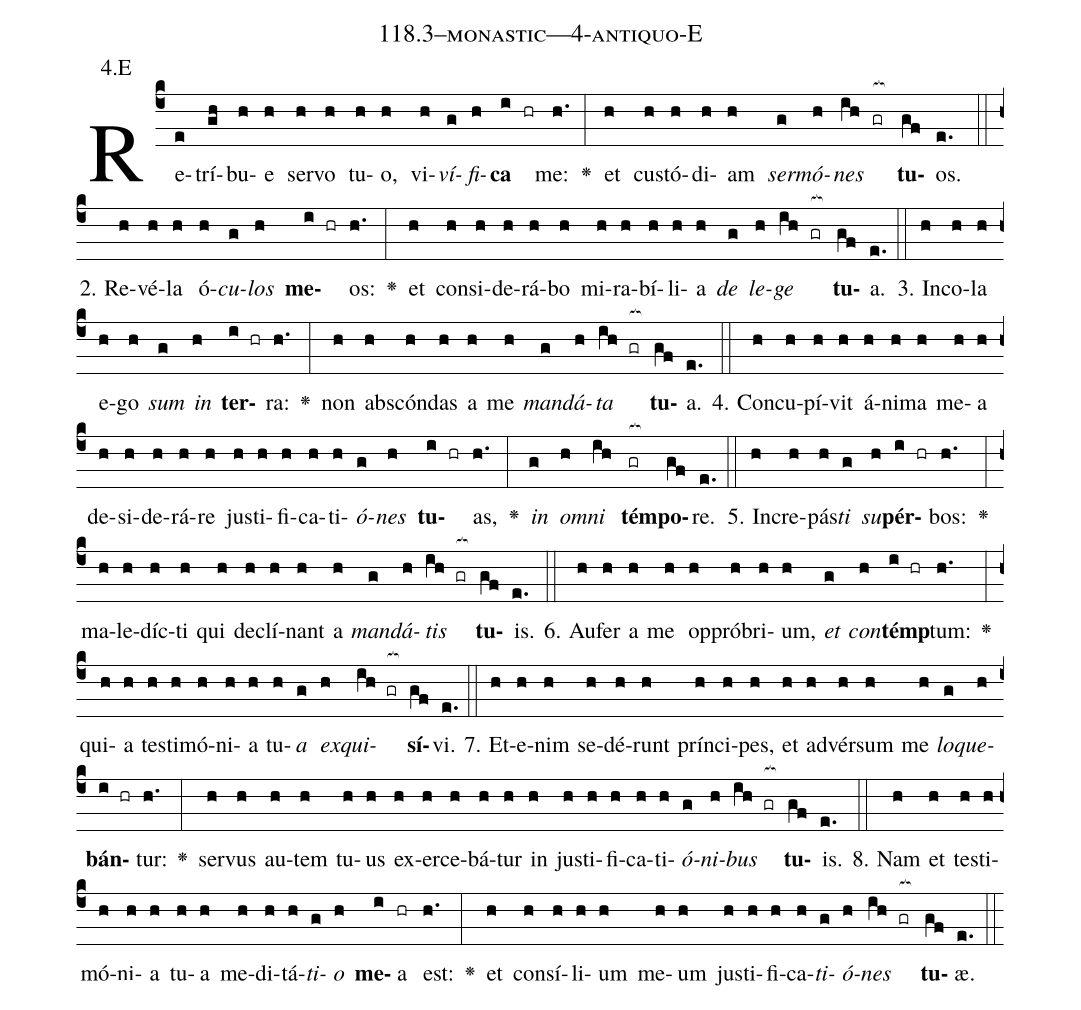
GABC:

name: 118.3--monastic---4-antiquo-E;
annotation: 4.E;
%%
(c4)Re(e)trí(gh)bu(h)e(h) ser(h)vo(h) tu(h)o,(h) vi(h)<i>ví</i>(g)<i>fi</i>(h)<b>ca</b>(i hr) me:(h.) <v>\greheightstar</v>(:) et(h) cus(h)tó(h)di(h)am(h) <i>ser</i>(g)<i>mó</i>(h)<i>nes</i>(ih gr[ocb:1{]) <b>tu</b>(gf[ocb:0}])os.(e.) (::)
2. Re(h)vé(h)la(h) ó(h)<i>cu</i>(g)<i>los</i>(h) <b>me</b>(i hr)os:(h.) <v>\greheightstar</v>(:) et(h) con(h)si(h)de(h)rá(h)bo(h) mi(h)ra(h)bí(h)li(h)a(h) <i>de</i>(g) <i>le</i>(h)<i>ge</i>(ih gr[ocb:1{]) <b>tu</b>(gf[ocb:0}])a.(e.) (::)
3. In(h)co(h)la(h) e(h)go(h) <i>sum</i>(g) <i>in</i>(h) <b>ter</b>(i hr)ra:(h.) <v>\greheightstar</v>(:) non(h) abs(h)cón(h)das(h) a(h) me(h) <i>man</i>(g)<i>dá</i>(h)<i>ta</i>(ih gr[ocb:1{]) <b>tu</b>(gf[ocb:0}])a.(e.) (::)
4. Con(h)cu(h)pí(h)vit(h) á(h)ni(h)ma(h) me(h)a(h) de(h)si(h)de(h)rá(h)re(h) jus(h)ti(h)fi(h)ca(h)ti(h)<i>ó</i>(g)<i>nes</i>(h) <b>tu</b>(i hr)as,(h.) <v>\greheightstar</v>(:) <i>in</i>(g) <i>om</i>(h)<i>ni</i>(ih) <b>tém</b>(gr[ocb:1{])<b>po</b>(gf[ocb:0}])re.(e.) (::)
5. In(h)cre(h)pás(h)<i>ti</i>(g) <i>su</i>(h)<b>pér</b>(i hr)bos:(h.) <v>\greheightstar</v>(:) ma(h)le(h)díc(h)ti(h) qui(h) de(h)clí(h)nant(h) a(h) <i>man</i>(g)<i>dá</i>(h)<i>tis</i>(ih gr[ocb:1{]) <b>tu</b>(gf[ocb:0}])is.(e.) (::)
6. Au(h)fer(h) a(h) me(h) op(h)pró(h)bri(h)um,(h) <i>et</i>(g) <i>con</i>(h)<b>témp</b>(i hr)tum:(h.) <v>\greheightstar</v>(:) qui(h)a(h) tes(h)ti(h)mó(h)ni(h)a(h) tu(h)<i>a</i>(g) <i>ex</i>(h)<i>qui</i>(ih gr[ocb:1{])<b>sí</b>(gf[ocb:0}])vi.(e.) (::)
7. Et(h)e(h)nim(h) se(h)dé(h)runt(h) prín(h)ci(h)pes,(h) et(h) ad(h)vér(h)sum(h) me(h) <i>lo</i>(g)<i>que</i>(h)<b>bán</b>(i hr)tur:(h.) <v>\greheightstar</v>(:) ser(h)vus(h) au(h)tem(h) tu(h)us(h) ex(h)er(h)ce(h)bá(h)tur(h) in(h) jus(h)ti(h)fi(h)ca(h)ti(h)<i>ó</i>(g)<i>ni</i>(h)<i>bus</i>(ih gr[ocb:1{]) <b>tu</b>(gf[ocb:0}])is.(e.) (::)
8. Nam(h) et(h) tes(h)ti(h)mó(h)ni(h)a(h) tu(h)a(h) me(h)di(h)tá(h)<i>ti</i>(g)<i>o</i>(h) <b>me</b>(i)a(hr) est:(h.) <v>\greheightstar</v>(:) et(h) con(h)sí(h)li(h)um(h) me(h)um(h) jus(h)ti(h)fi(h)ca(h)<i>ti</i>(g)<i>ó</i>(h)<i>nes</i>(ih gr[ocb:1{]) <b>tu</b>(gf[ocb:0}])æ.(e.) (::)
